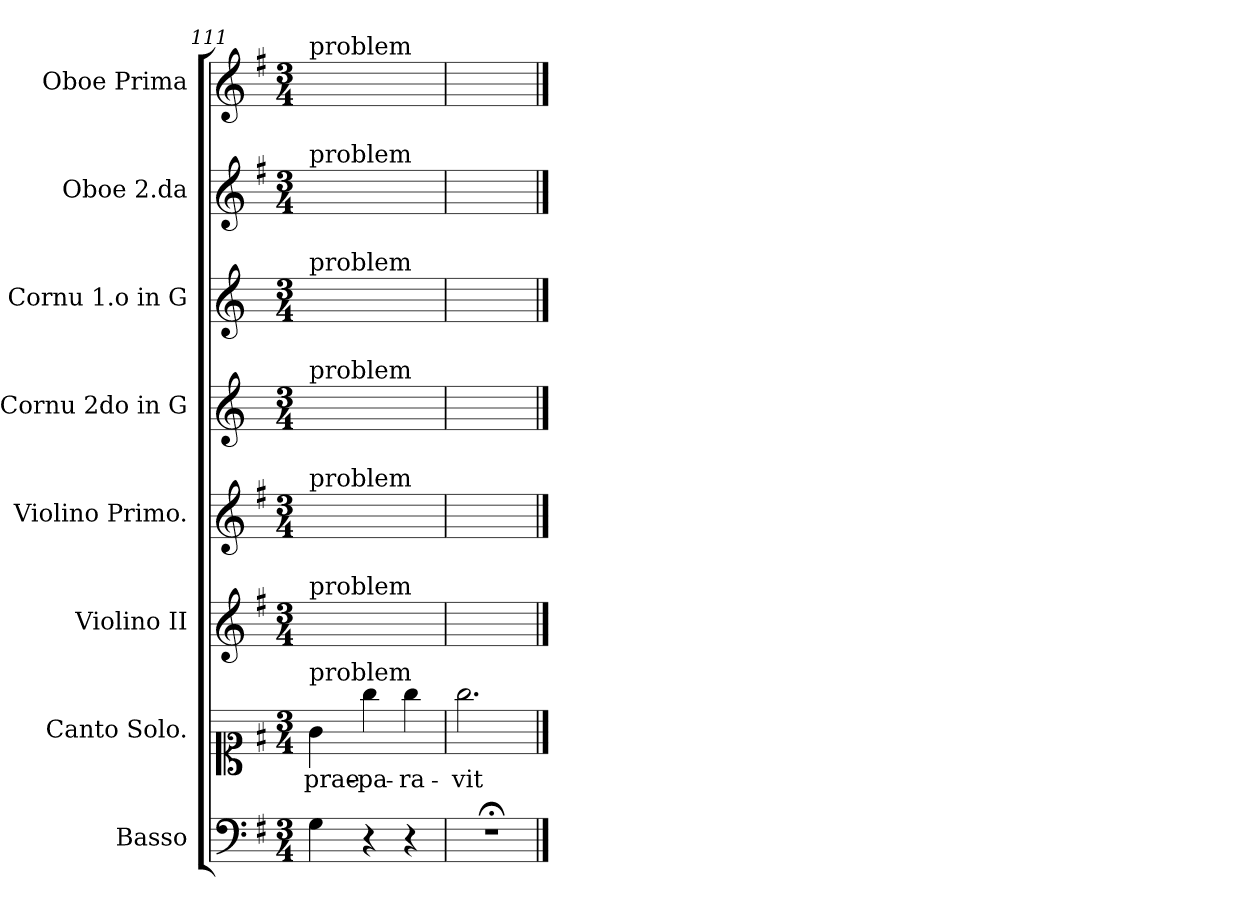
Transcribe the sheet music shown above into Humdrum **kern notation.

**kern	**kern	**text	**kern	**kern	**kern	**kern	**kern	**kern
*part8	*part7	*part7	*part6	*part5	*part4	*part3	*part2	*part1
*staff8	*staff7	*staff7	*staff6	*staff5	*staff4	*staff3	*staff2	*staff1
*I"Basso	*I"Canto Solo.	*	*I"Violino II	*I"Violino Primo.	*I"Cornu 2do in G	*I"Cornu 1.o   in G	*I"Oboe 2.da	*I"Oboe Prima
*I'B	*I'C	*	*I'Vln. II	*I'Vln. I	*I'Cor II	*I'Cor I	*I'Ob II	*I'Ob I
*clefF4	*clefC1	*	*clefG2	*clefG2	*clefG2	*clefG2	*clefG2	*clefG2
*	*	*	*	*	*ITrd3c5	*ITrd3c5	*	*
*k[f#]	*k[f#]	*	*k[f#]	*k[f#]	*k[f#]	*k[f#]	*k[f#]	*k[f#]
*G:	*G:	*	*G:	*G:	*	*	*G:	*G:
*M3/4	*M3/4	*	*M3/4	*M3/4	*M3/4	*M3/4	*M3/4	*M3/4
=111	=111	=111	=111	=111	=111	=111	=111	=111
!	!	!	!	!	!	!	!	!LO:TX:a:t=problem
!	!	!	!	!	!	!	!LO:TX:a:t=problem	!
!	!	!	!	!	!	!LO:TX:a:t=problem	!	!
!	!	!	!	!	!LO:TX:a:t=problem	!	!	!
!	!	!	!	!LO:TX:a:t=problem	!	!	!	!
!	!	!	!LO:TX:a:t=problem	!	!	!	!	!
!	!LO:TX:a:t=problem	!	!	!	!	!	!	!
4G\	4g\	prae-	2.ryy	2.ryy	2.ryy	2.ryy	2.ryy	2.ryy
4r	4gg\	-pa-	.	.	.	.	.	.
4r	4gg\	-ra-	.	.	.	.	.	.
=112	=112	=112	=112	=112	=112	=112	=112	=112
2.r;<	2.gg\	-vit	2.ryy	2.ryy	2.ryy	2.ryy	2.ryy	2.ryy
==	==	==	==	==	==	==	==	==
*-	*-	*-	*-	*-	*-	*-	*-	*-
